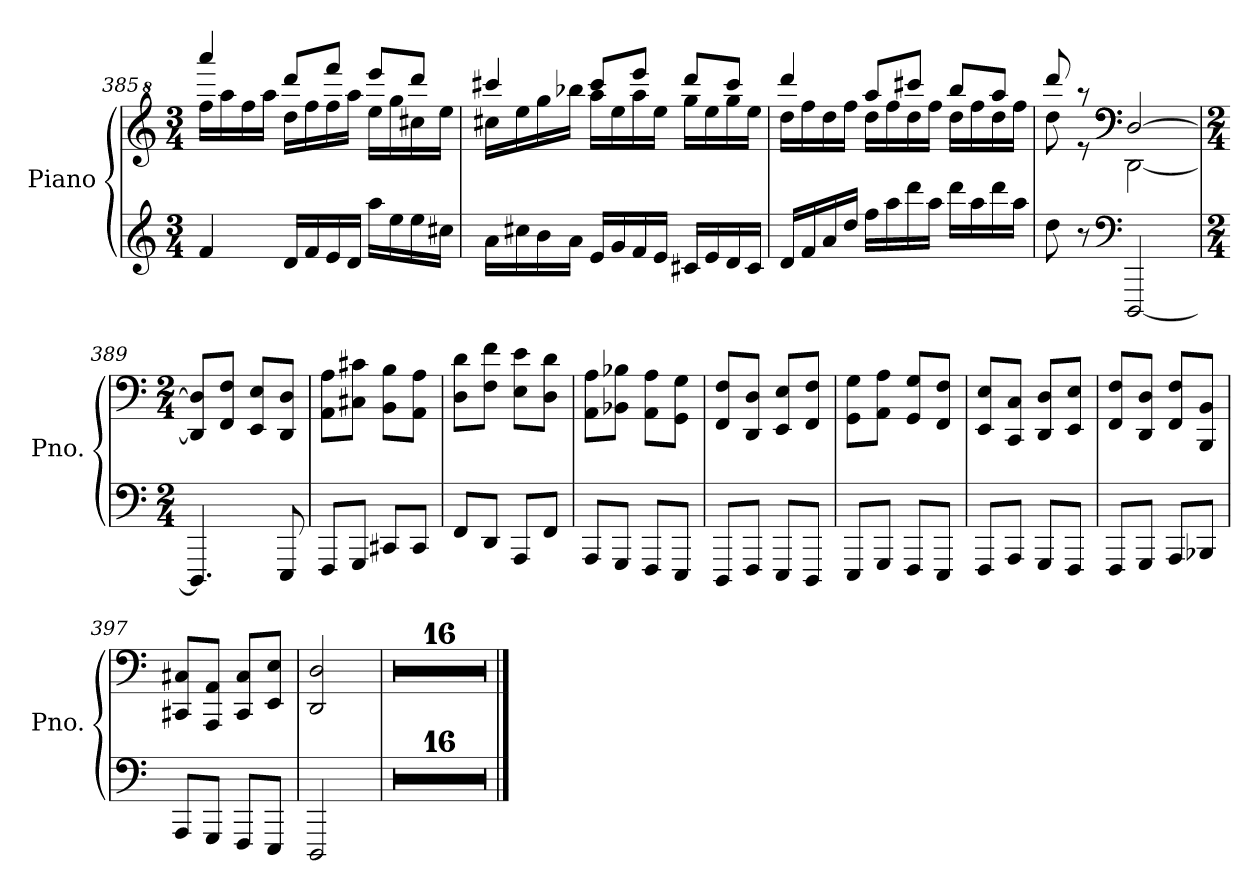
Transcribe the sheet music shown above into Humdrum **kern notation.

**kern	**kern
*part1	*part1
*staff2	*staff1
*I"Piano	*
*I'Pno.	*
*clefG2	*clefG^2
*k[]	*k[]
*M3/4	*M3/4
=385	=385
*	*^
4f/	4aaaa/	16fff\LL
.	.	16aaa\
.	.	16fff\
.	.	16aaa\JJ
16d/LL	8dddd/L	16ddd\LL
16f/	.	16fff\
16e/	8ffff/J	16fff\
16d/JJ	.	16aaa\JJ
16aa\LL	8eeee/L	16eee\LL
16ee\	.	16ggg\
16ee\	8dddd/J	16ccc#X\
16cc#X\JJ	.	16eee\JJ
!!LO:LB:g=z	!!
=386	=386	=386
16a\LL	4cccc#X/	16ccc#X\LL
16cc#X\	.	16eee\
16b\	.	16ggg\
16a\JJ	.	16bbb-X\JJ
16e/LL	8cccc#/L	16aaa\LL
16g/	.	16eee\
16f/	8eeee/J	16aaa\
16e/JJ	.	16eee\JJ
16c#X/LL	8dddd/L	16ggg\LL
16e/	.	16eee\
16d/	8cccc#/J	16ggg\
16c#/JJ	.	16eee\JJ
=387	=387	=387
16d/LL	4dddd/	16ddd\LL
16f/	.	16fff\
16a/	.	16ddd\
16dd/JJ	.	16fff\JJ
16ff\LL	8aaa/L	16ddd\LL
16aa\	.	16fff\
16ddd\	8cccc#X/J	16ddd\
16aa\JJ	.	16fff\JJ
16ddd\LL	8bbb/L	16ddd\LL
16aa\	.	16fff\
16ddd\	8aaa/J	16ddd\
16aa\JJ	.	16fff\JJ
=388	=388	=388
8dd\	8dddd/	8ddd\
8r	8r	8r
*clefF4	*clefF4	*
[2DDD/	[2D/	[2DD\
*	*v	*v
=389	=389
*M2/4	*M2/4
4.DDD/]	8DD/] 8D/]L
.	8FF/ 8F/J
.	8EE/ 8E/L
8EEE/	8DD/ 8D/J
!!LO:LB:g=z
=390	=390
8FFF/L	8AA\ 8A\L
8GGG/J	8C#X\ 8c#X\J
8CC#X/L	8BB\ 8B\L
8CC#/J	8AA\ 8A\J
=391	=391
8FF/L	8D\ 8d\L
8DD/J	8F\ 8f\J
8AAA/L	8E\ 8e\L
8FF/J	8D\ 8d\J
=392	=392
8AAA/L	8AA\ 8A\L
8GGG/J	8BB-X\ 8B-X\J
8FFF/L	8AA\ 8A\L
8EEE/J	8GG\ 8G\J
=393	=393
8DDD/L	8FF/ 8F/L
8FFF/J	8DD/ 8D/J
8EEE/L	8EE/ 8E/L
8DDD/J	8FF/ 8F/J
=394	=394
8EEE/L	8GG\ 8G\L
8GGG/J	8AA\ 8A\J
8FFF/L	8GG/ 8G/L
8EEE/J	8FF/ 8F/J
=395	=395
8FFF/L	8EE/ 8E/L
8AAA/J	8CC/ 8C/J
8GGG/L	8DD/ 8D/L
8FFF/J	8EE/ 8E/J
=396	=396
8FFF/L	8FF/ 8F/L
8GGG/J	8DD/ 8D/J
8AAA/L	8FF/ 8F/L
8BBB-X/J	8BBB/ 8BB/J
!!LO:LB:g=z
=397	=397
8AAA/L	8CC#X/ 8C#X/L
8GGG/J	8AAA/ 8AA/J
8FFF/L	8CC#/ 8C#/L
8EEE/J	8EE/ 8E/J
=398	=398
2DDD/	2DD/ 2D/
=399	=399
2r	2r
=400	=400
2r	2r
=401	=401
2r	2r
=402	=402
2r	2r
=403	=403
2r	2r
=404	=404
2r	2r
=405	=405
2r	2r
=406	=406
2r	2r
=407	=407
2r	2r
=408	=408
2r	2r
=409	=409
2r	2r
=410	=410
2r	2r
=411	=411
2r	2r
=412	=412
2r	2r
!!LO:LB:g=z
=413	=413
2r	2r
=414	=414
2r	2r
==	==
*-	*-
